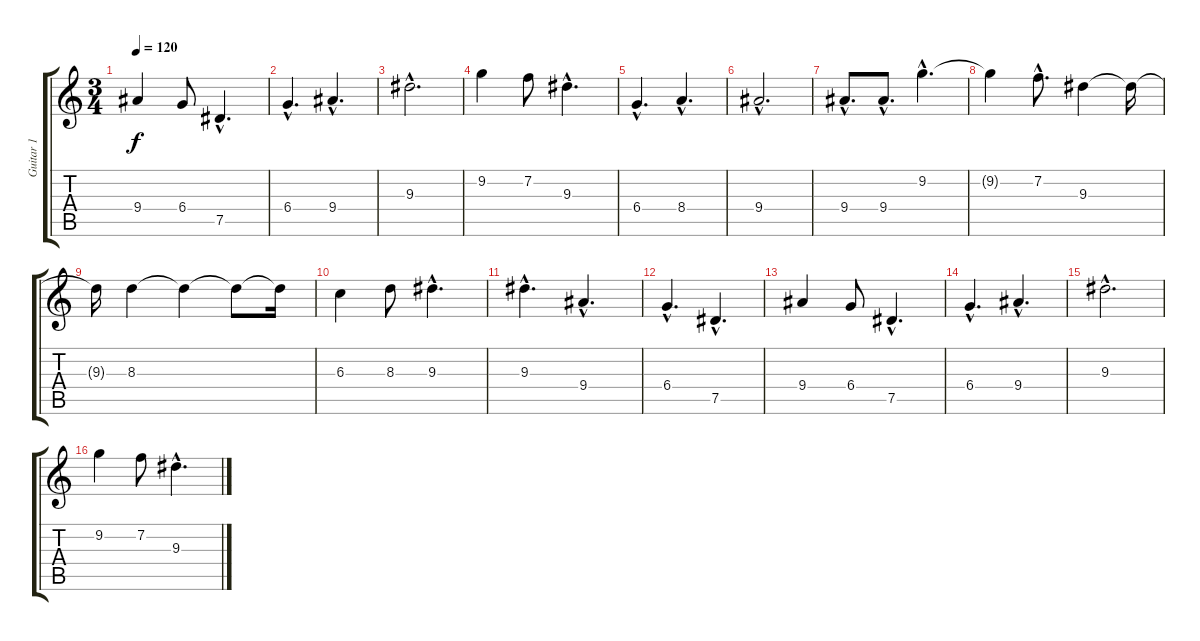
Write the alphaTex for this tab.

\track ("Guitar 1" "Guitar 1") {instrument overdrivenguitar}
\staff {score tabs}
\tuning (Eb4 Bb3 Gb3 Db3 Ab2 Eb2) {hide}
\ts (3 4)
\tempo 120
\clef g2
\ks c
9.4.4{dy f instrument overdrivenguitar} 6.4.8 7.5{hac}.4{d} |
6.4{hac}.4{d} 9.4{hac}.4{d} |
9.3{hac}.2{d} |
9.2.4 7.2.8 9.3{hac}.4{d} |
6.4{hac}.4{d} 8.4{hac}.4{d} |
9.4{hac}.2{d} |
9.4{hac}.8{d} 9.4{hac}.8{d} 9.2{hac}.4{d} |
9.2{t}.4 7.2{hac}.8{d} 9.3.4 9.3{t}.16 |
9.3{t}.16 8.3.4 8.3{t}.4 8.3{t}.8 8.3{t}.16 |
6.3.4 8.3.8 9.3{hac}.4{d} |
9.3{hac}.4{d} 9.4{hac}.4{d} |
6.4{hac}.4{d} 7.5{hac}.4{d} |
9.4.4 6.4.8 7.5{hac}.4{d} |
6.4{hac}.4{d} 9.4{hac}.4{d} |
9.3{hac}.2{d} |
9.2.4 7.2.8 9.3{hac}.4{d}
